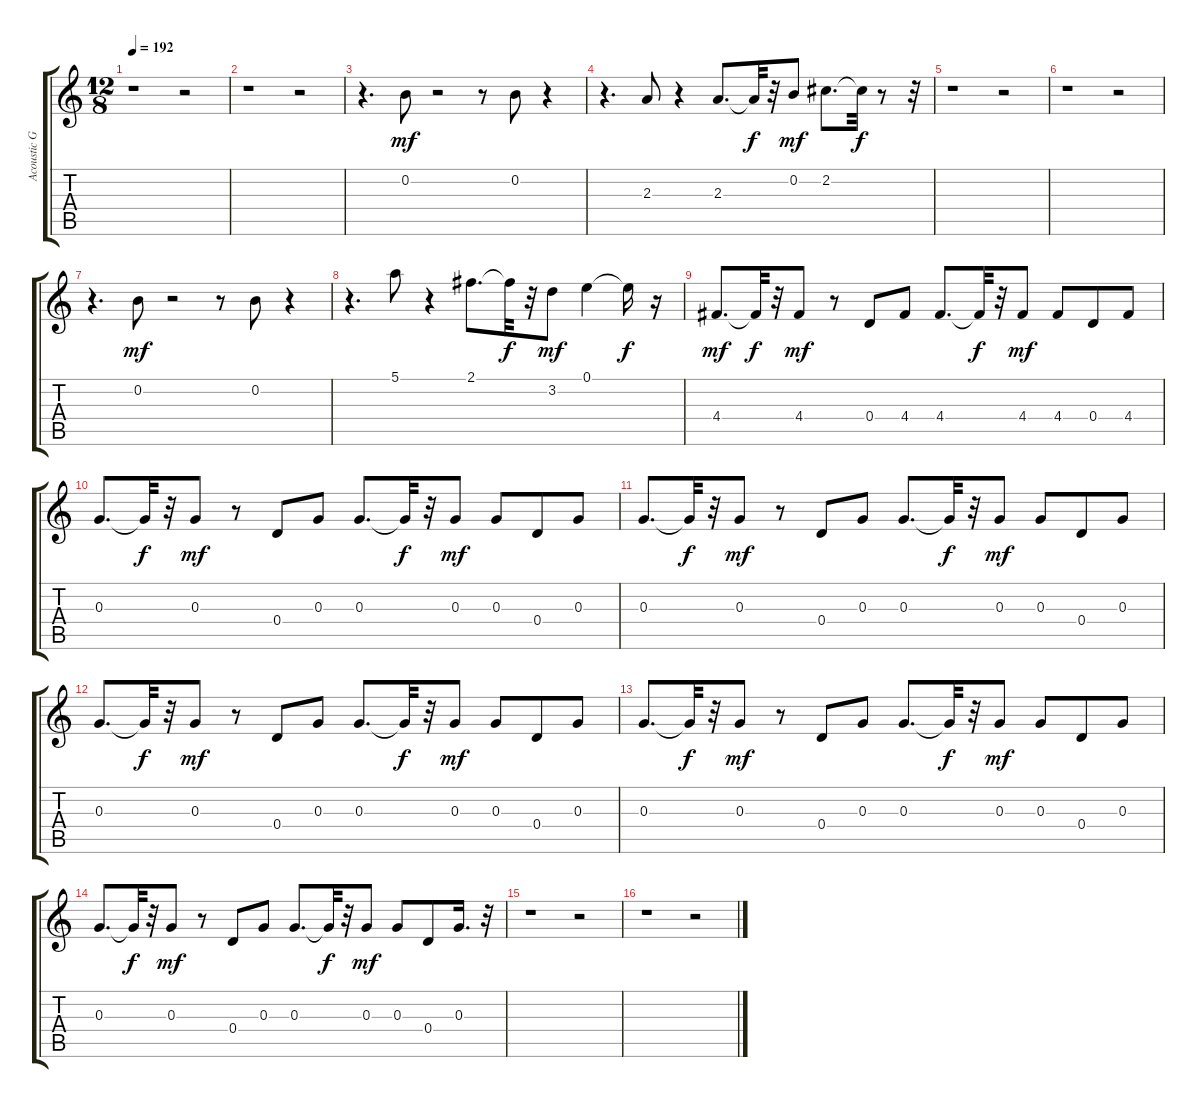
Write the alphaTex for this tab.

\track ("Acoustic Guitar" "Acoustic G") {instrument acousticguitarnylon}
\staff {score tabs}
\tuning (E4 B3 G3 D3 A2 E2) {hide}
\ts (12 8)
\tempo 192
\clef g2
\ks c
r.1{dy mf} r.2 |
r.1 r.2 |
r.4{d} 0.2.8 r.2 r.8 0.2.8 r.4 |
r.4{d} 2.3.8 r.4 2.3.8{d} 2.3{t}.32{dy f} r.32 0.2.8{dy mf} 2.2.8{d} 2.2{t}.32{dy f} r.8 r.32 |
r.1 r.2 |
r.1 r.2 |
r.4{d} 0.2.8{dy mf} r.2 r.8 0.2.8 r.4 |
r.4{d} 5.1.8 r.4 2.1.8{d} 2.1{t}.32{dy f} r.32 3.2.8{dy mf} 0.1.4 0.1{t}.16{dy f} r.16 |
4.4.8{d dy mf} 4.4{t}.32{dy f} r.32 4.4.8{dy mf} r.8 0.4.8 4.4.8 4.4.8{d} 4.4{t}.32{dy f} r.32 4.4.8{dy mf} 4.4.8 0.4.8 4.4.8 |
0.3.8{d} 0.3{t}.32{dy f} r.32 0.3.8{dy mf} r.8 0.4.8 0.3.8 0.3.8{d} 0.3{t}.32{dy f} r.32 0.3.8{dy mf} 0.3.8 0.4.8 0.3.8 |
0.3.8{d} 0.3{t}.32{dy f} r.32 0.3.8{dy mf} r.8 0.4.8 0.3.8 0.3.8{d} 0.3{t}.32{dy f} r.32 0.3.8{dy mf} 0.3.8 0.4.8 0.3.8 |
0.3.8{d} 0.3{t}.32{dy f} r.32 0.3.8{dy mf} r.8 0.4.8 0.3.8 0.3.8{d} 0.3{t}.32{dy f} r.32 0.3.8{dy mf} 0.3.8 0.4.8 0.3.8 |
0.3.8{d} 0.3{t}.32{dy f} r.32 0.3.8{dy mf} r.8 0.4.8 0.3.8 0.3.8{d} 0.3{t}.32{dy f} r.32 0.3.8{dy mf} 0.3.8 0.4.8 0.3.8 |
0.3.8{d} 0.3{t}.32{dy f} r.32 0.3.8{dy mf} r.8 0.4.8 0.3.8 0.3.8{d} 0.3{t}.32{dy f} r.32 0.3.8{dy mf} 0.3.8 0.4.8 0.3.16{d} r.32 |
r.1 r.2 |
r.1 r.2
